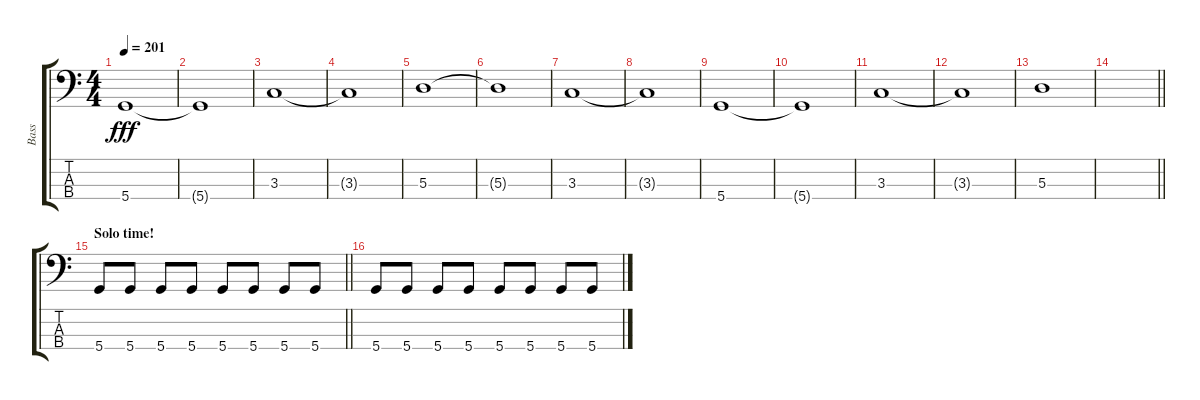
\track ("Bass" "Bass") {instrument electricbassfinger}
\staff {score tabs}
\tuning (G2 D2 A1 D1) {hide}
\ts (4 4)
\tempo 201
\clef f4
\ks c
5.4.1{dy fff} |
5.4{t}.1 |
3.3.1 |
3.3{t}.1 |
5.3.1 |
5.3{t}.1 |
3.3.1 |
3.3{t}.1 |
5.4.1 |
5.4{t}.1 |
3.3.1 |
3.3{t}.1 |
5.3.1 |
\barLineRight lightlight
|
\section ("" "Solo time!")
\barLineRight lightlight
5.4.8 5.4.8 5.4.8 5.4.8 5.4.8 5.4.8 5.4.8 5.4.8 |
5.4.8 5.4.8 5.4.8 5.4.8 5.4.8 5.4.8 5.4.8 5.4.8
